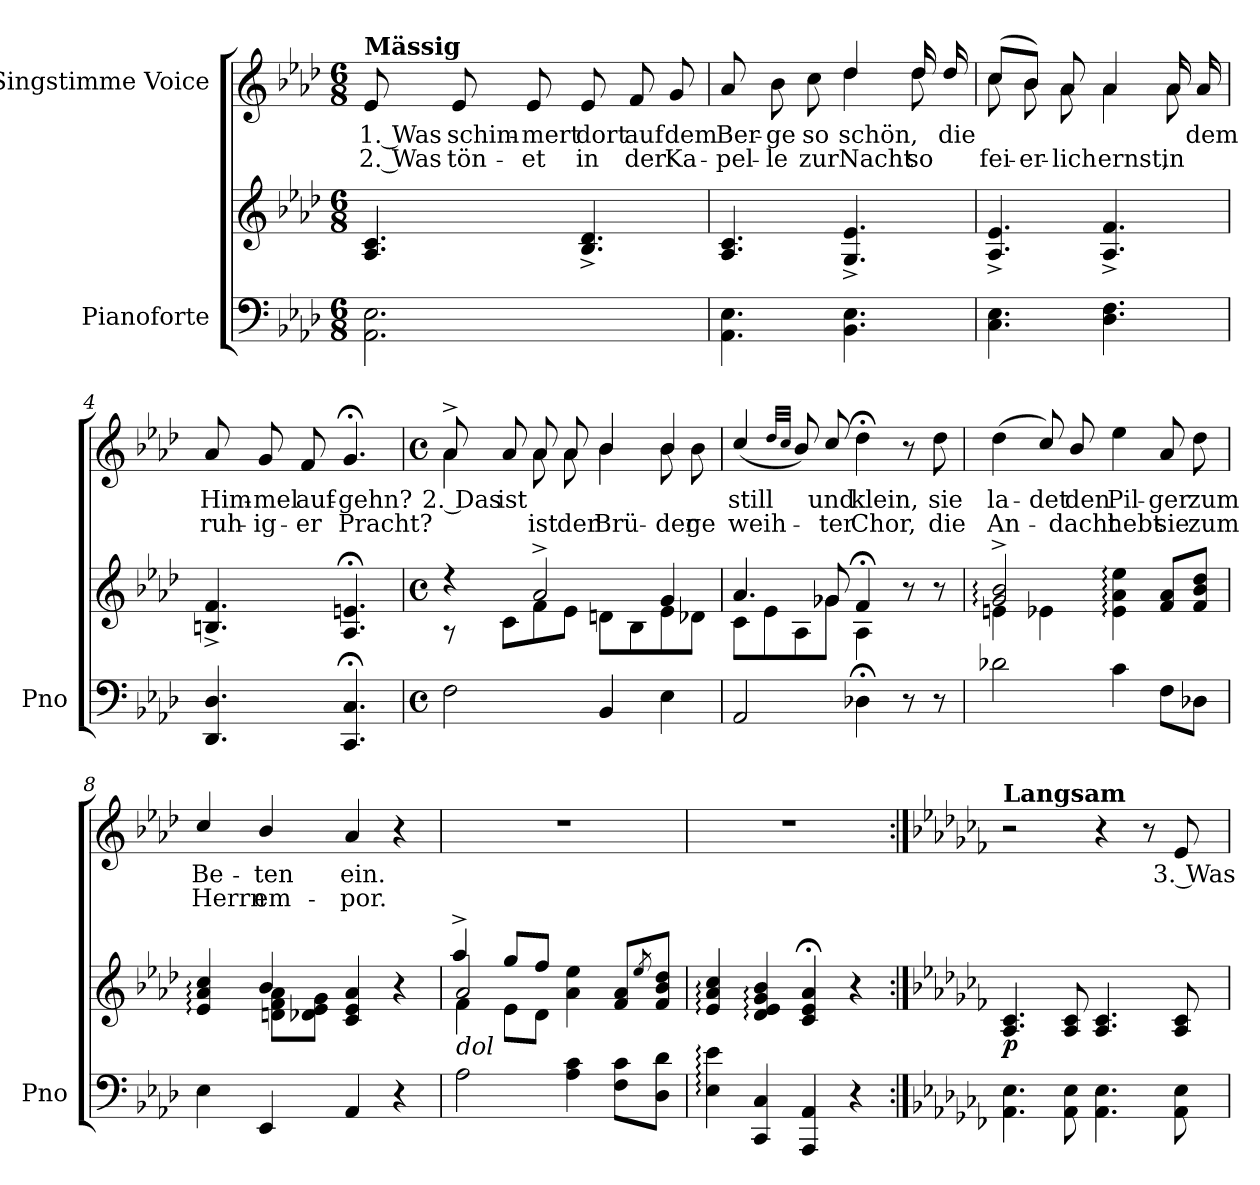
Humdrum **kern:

**kern	**kern	**dynam	**kern	**text	**text
*part2	*part2	*part2	*part1	*part1	*part1
*staff3	*staff2	*staff2/3	*staff1	*staff1	*staff1
*I"Pianoforte	*	*	*I"Singstimme Voice	*	*
*I'Pno	*	*	*	*	*
*clefF4	*clefG2	*	*clefG2	*	*
*k[b-e-a-d-]	*k[b-e-a-d-]	*	*k[b-e-a-d-]	*	*
*M6/8	*M6/8	*	*M6/8	*	*
=1	=1	=1	=1	=1	=1
!	!	!	!LO:TX:a:B:t=Mässig	!	!
!	!	!	!	!LO:LY:b	!LO:LY:b
2.AA-\ 2.E-\	4.A-/ 4.c/	.	8e-/	1. Was	2. Was
!	!	!	!	!LO:LY:b	!LO:LY:b
.	.	.	8e-/	schim-	tön-
!	!	!	!	!LO:LY:b	!LO:LY:b
.	.	.	8e-/	-mert	-et
!	!	!	!	!LO:LY:b	!LO:LY:b
.	4.B-/^ 4.d-/^	.	8e-/	dort	in
!	!	!	!	!LO:LY:b	!LO:LY:b
.	.	.	8f/	auf	der
!	!	!	!	!LO:LY:b	!LO:LY:b
.	.	.	8g/	dem	Ka-
=2	=2	=2	=2	=2	=2
!	!	!	!	!LO:LY:b	!LO:LY:b
*	*	*	*^	*	*
4.AA-\ 4.E-\	4.A-/ 4.c/	.	8a-/	4.rgyy	Ber-	-pel-
!	!	!	!	!	!LO:LY:b	!LO:LY:b
.	.	.	8b-\	.	-ge	-le
!	!	!	!	!	!LO:LY:b	!LO:LY:b
.	.	.	8cc\	.	so	zur
!	!	!	!	!	!LO:LY:b	!LO:LY:b
4.BB-\ 4.E-\	4.G/^ 4.e-/^	.	4dd-/	4dd-\	schön,	Nacht
!	!	!	!	!	!LO:LY:b	!
!	!	!	!	!	!	!LO:LY:b
.	.	.	16dd-/	8dd-\	.	so
!	!	!	!	!	!LO:LY:b	!
.	.	.	16dd-/	.	die	.
=3	=3	=3	=3	=3	=3	=3
!	!	!	!	!	!LO:LY:b	!
!	!	!	!	!	!	!LO:LY:b
4.C\ 4.E-\	4.A-/^ 4.e-/^	.	(>8cc/L	8cc\	.	fei-
!	!	!	!	!	!	!LO:LY:b
.	.	.	8b-/J)	8b-\	.	-er-
!	!	!	!	!	!LO:LY:b	!
!	!	!	!	!	!	!LO:LY:b
.	.	.	8a-/	8a-\	.	-lich
!	!	!	!	!	!LO:LY:b	!
!	!	!	!	!	!	!LO:LY:b
4.D-\ 4.F\	4.A-/^ 4.f/^	.	4a-/	4a-\	.	ernst,
!	!	!	!	!	!LO:LY:b	!
!	!	!	!	!	!	!LO:LY:b
.	.	.	16a-/	8a-\	.	in
!	!	!	!	!	!LO:LY:b	!
.	.	.	16a-/	.	dem	.
*	*	*	*v	*v	*	*
=4	=4	=4	=4	=4	=4
!	!	!	!	!LO:LY:b	!LO:LY:b
4.DD-/ 4.D-/	4.Bn/^ 4.f/^	.	8a-/	Him-	ruh-
!	!	!	!	!LO:LY:b	!LO:LY:b
.	.	.	8g/	-mel	-ig-
!	!	!	!	!LO:LY:b	!LO:LY:b
.	.	.	8f/	auf-	-er
!	!	!	!	!LO:LY:b	!LO:LY:b
4.CC/;< 4.C/;<	4.A-/;< 4.en/;<	.	4.g;</	-gehn?	Pracht?
!!LO:LB:g=z
=5	=5	=5	=5	=5	=5
*M4/4	*M4/4	*	*M4/4	*	*
*met(c)	*met(c)	*	*met(c)	*	*
*	*^	*	*	*	*
!	!	!	!	!LO:TX:a:B:t=Etwas langsamer	!	!
!	!	!	!	!	!LO:LY:b	!
*	*	*	*	*^	*	*
!	!	!	!	!	!	!LO:LY:b	!
2F\	4r	8r	.	8a-^/	4a-\	2. Das	.
!	!	!	!	!	!	!LO:LY:b	!
.	.	8c\L	.	8a-/	.	ist	.
!	!	!	!	!	!	!LO:LY:b	!
!	!	!	!	!	!	!	!LO:LY:b
.	2a-^/	8f\	.	8a-/	8a-\	.	ist
!	!	!	!	!	!	!LO:LY:b	!
!	!	!	!	!	!	!	!LO:LY:b
.	.	8e-\J	.	8a-/	8a-\	.	der
!	!	!	!	!	!	!LO:LY:b	!
!	!	!	!	!	!	!	!LO:LY:b
4BB-/	.	8dn\L	.	4b-/	4b-\	.	Brü-
.	.	8B-\	.	.	.	.	.
!	!	!	!	!	!	!LO:LY:b	!
!	!	!	!	!	!	!	!LO:LY:b
4E-\	4g/	8e-\	.	4b-/	8b-\	.	-der
!	!	!	!	!	!	!	!LO:LY:b
.	.	8d-X\J	.	.	8b-\	.	ge -
=6	=6	=6	=6	=6	=6	=6	=6
!	!	!	!	!	!	!LO:LY:b	!LO:LY:b
*	*	*	*	*v	*v	*	*
2AA-/	4.a-/	8c\L	.	(<4cc/	still	weih-
.	.	8e-\	.	.	.	.
.	.	.	.	32qdd-/LLL	.	.
.	.	.	.	32qcc/JJJ	.	.
.	.	8A-\	.	8b-/)	.	.
!	!	!	!	!	!LO:LY:b	!LO:LY:b
.	8g-X/	8g-\J	.	8cc/	und	-ter
!	!	!	!	!	!LO:LY:b	!LO:LY:b
4D-X;<\	4f;</	4A-\	.	4dd-;<\	klein,	Chor,
8r	8r	4ryy	.	8r	.	.
!	!	!	!	!	!LO:LY:b	!LO:LY:b
8r	8r	.	.	8dd-\	sie	die
=7	=7	=7	=7	=7	=7	=7
!	!	!	!	!	!LO:LY:b	!LO:LY:b
2d-X\	2g/:^ 2b-/:^	4en\	.	(<4dd-\	la-	An-
!	!	!	!	!	!LO:LY:b	!
.	.	4e-X\	.	8cc/)	-det	.
!	!	!	!	!	!LO:LY:b	!LO:LY:b
.	.	.	.	8b-/	den	-dacht
!	!	!	!	!	!LO:LY:b	!LO:LY:b
4c\	4e-\: 4a-\: 4ee-\:	2ryy	.	4ee-\	Pil-	hebt
!	!	!	!	!	!LO:LY:b	!LO:LY:b
8F\L	8f/ 8a-/L	.	.	8a-/	-ger	sie
!	!	!	!	!	!LO:LY:b	!LO:LY:b
8D-X\J	8f/ 8b-/ 8dd-/J	.	.	8dd-\	zum	zum
=8	=8	=8	=8	=8	=8	=8
!	!	!	!	!	!LO:LY:b	!LO:LY:b
4E-\	4e-/: 4a-/: 4cc/:	4ryy	.	4cc/	Be-	Herrn
!	!	!	!	!	!LO:LY:b	!LO:LY:b
4EE-/	4b-/	8dn\ 8f\ 8a-\L	.	4b-/	-ten	em-
.	.	8d-X\ 8e-\ 8g\J	.	.	.	.
!	!	!	!	!	!LO:LY:b	!LO:LY:b
4AA-/	4c/ 4e-/ 4a-/	4ryy	.	4a-/	ein.	-por.
4r	4r	4ryy	.	4r	.	.
=9	=9	=9	=9	=9	=9	=9
*	*	*^	*	*	*	*
!	!LO:TX:b:i:t=dol	!	!	!	!	!	!
2A-\	2a-/	4f\	4aa-^/	.	1r	.	.
.	.	8e-\L	8gg/L	.	.	.	.
.	.	8d-\J	8ff/J	.	.	.	.
4A-\ 4c\	4a-\ 4ee-\	2ryy	2ryy	.	.	.	.
8F\ 8c\L	8f/ 8a-/L	.	.	.	.	.	.
.	8qee-/	.	.	.	.	.	.
8D-\ 8d-\J	8f/ 8b-/ 8dd-/J	.	.	.	.	.	.
*	*v	*v	*v	*	*	*	*
!!LO:LB:g=z
=10	=10	=10	=10	=10	=10
4E-\: 4e-\:	4e-/: 4a-/: 4cc/:	.	1r	.	.
4CC/ 4C/	4d-/: 4e-/: 4g/: 4b-/:	.	.	.	.
4AAA-/ 4AA-/	4c/;< 4e-/;< 4a-/;<	.	.	.	.
4r	4r	.	.	.	.
=11:|!	=11:|!	=11:|!	=11:|!	=11:|!	=11:|!
*k[b-e-a-d-g-c-f-]	*k[b-e-a-d-g-c-f-]	*	*k[b-e-a-d-g-c-f-]	*	*
!	!	!	!LO:TX:a:B:t=Langsam	!	!
!	!	!LO:DY:b	!	!	!
4.AA-\ 4.E-\	4.A-/ 4.c-/	p	2r	.	.
8AA-\ 8E-\	8A-/ 8c-/	.	.	.	.
4.AA-\ 4.E-\	4.A-/ 4.c-/	.	4r	.	.
.	.	.	8r	.	.
!	!	!	!	!LO:LY:b	!
8AA-\ 8E-\	8A-/ 8c-/	.	8e-/	3. Was	.
=	=	=	=	=	=
*-	*-	*-	*-	*-	*-
